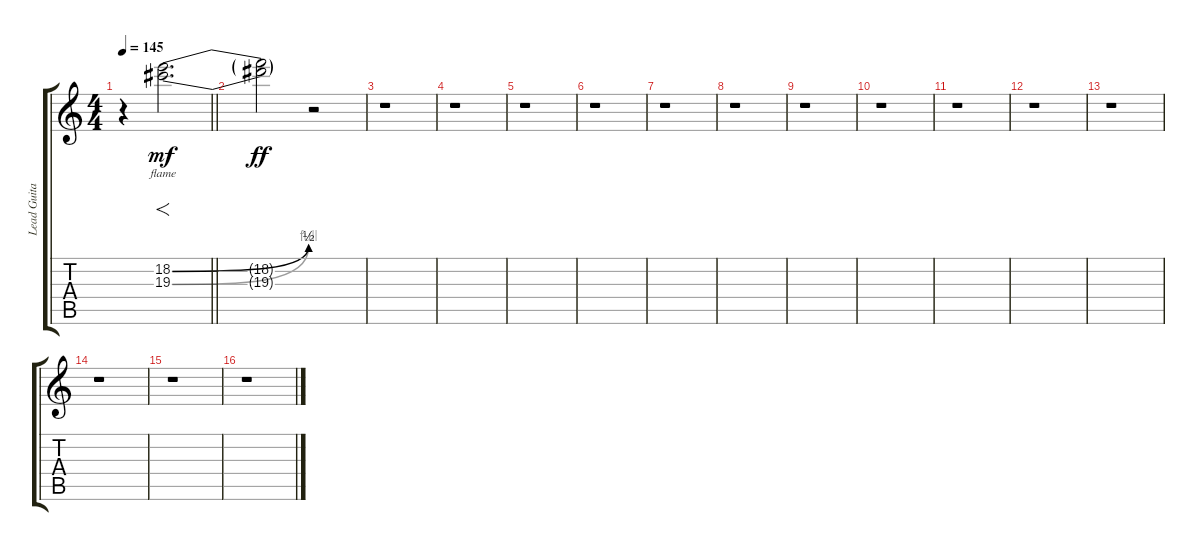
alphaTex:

\track ("Lead Guitar (Slash)" "Lead Guita") {instrument overdrivenguitar}
\staff {score tabs}
\tuning (Eb4 Bb3 Gb3 Db3 Ab2 Eb2) {hide}
\ts (4 4)
\tempo 145
\clef g2
\barLineRight lightlight
\ks c
r.4{dy ff} (18.2{be (bend 0 0 60 2)} 19.3{be (bend 0 0 60 4)}).2{f d lyrics (0 "flame") lyrics (1 "") lyrics (2 "") lyrics (3 "") lyrics (4 "") dy mf} |
(18.2{t} 19.3{t}).2{lyrics (0 "") lyrics (1 "") lyrics (2 "") lyrics (3 "") lyrics (4 "") dy ff} r.2 |
r.1 |
r.1 |
r.1 |
r.1 |
r.1 |
r.1 |
r.1 |
r.1 |
r.1 |
r.1 |
r.1 |
r.1 |
r.1 |
r.1
